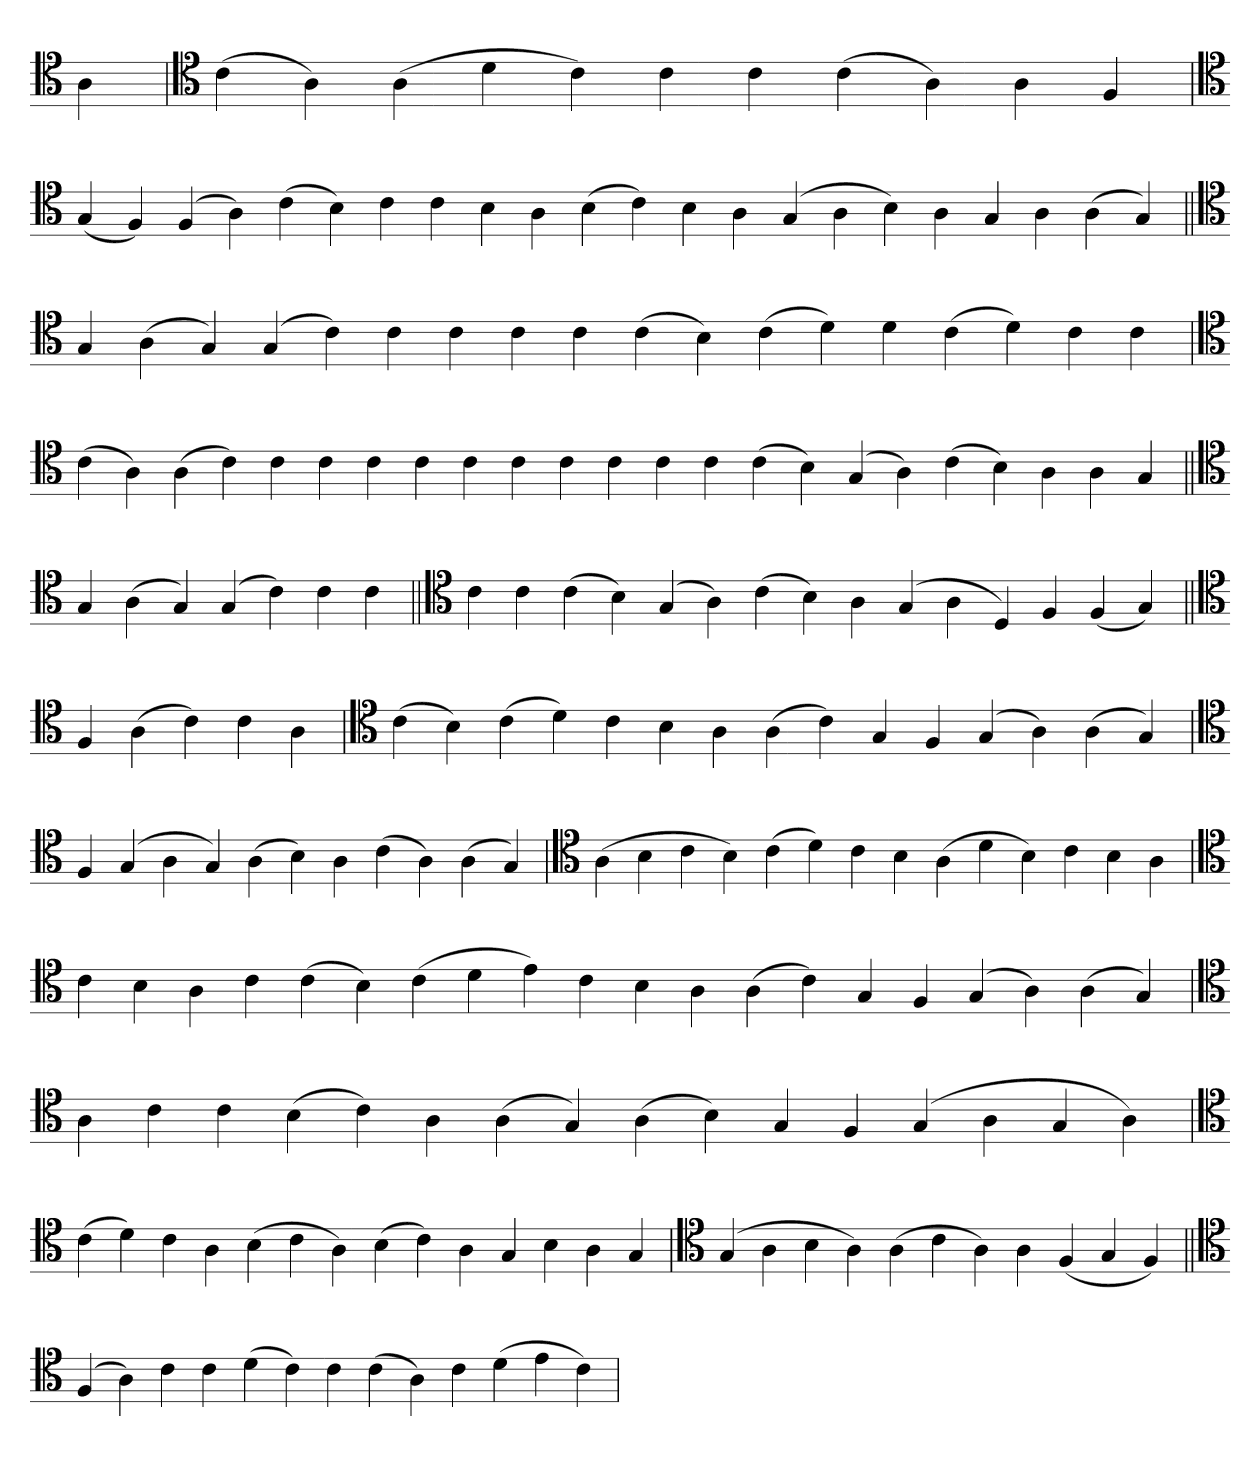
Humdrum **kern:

**kern
*part1
*staff1
*clefC4
=
4A
=
*clefC4
(4c
4A)
(4A
4d
4c)
4c
4c
(4c
4A)
4A
4F
=`
*clefC4
(4G
4F)
(4F
4A)
(4c
4B)
4c
4c
4B
4A
(4B
4c)
4B
4A
(4G
4A
4B)
4A
4G
4A
(4A
4G)
=||
*clefC4
4G
(4A
4G)
(4G
4c)
4c
4c
4c
4c
(4c
4B)
(4c
4d)
4d
(4c
4d)
4c
4c
=
*clefC4
(4c
4A)
(4A
4c)
4c
4c
4c
4c
4c
4c
4c
4c
4c
4c
(4c
4B)
(4G
4A)
(4c
4B)
4A
4A
4G
=||
*clefC4
4G
(4A
4G)
(4G
4c)
4c
4c
=||
*clefC4
4c
4c
(4c
4B)
(4G
4A)
(4c
4B)
4A
(4G
4A
4D)
4F
(4F
4G)
=||
*clefC4
4F
(4A
4c)
4c
4A
=`
*clefC4
(4c
4B)
(4c
4d)
4c
4B
4A
(4A
4c)
4G
4F
(4G
4A)
(4A
4G)
='
*clefC4
4F
(4G
4A
4G)
(4A
4B)
4A
(4c
4A)
(4A
4G)
=`
*clefC4
(4A
4B
4c
4B)
(4c
4d)
4c
4B
(4A
4d
4B)
4c
4B
4A
=
*clefC4
4c
4B
4A
4c
(4c
4B)
(4c
4d
4e)
4c
4B
4A
(4A
4c)
4G
4F
(4G
4A)
(4A
4G)
='
*clefC4
4A
4c
4c
(4B
4c)
4A
(4A
4G)
(4A
4B)
4G
4F
(4G
4A
4G
4A)
=`
*clefC4
(4c
4d)
4c
4A
(4B
4c
4A)
(4B
4c)
4A
4G
4B
4A
4G
=`
*clefC4
(4G
4A
4B
4A)
(4A
4c
4A)
4A
(4F
4G
4F)
=||
*clefC4
(4F
4A)
4c
4c
(4d
4c)
4c
(4c
4A)
4c
(4d
4e
4c)
=`
*-
